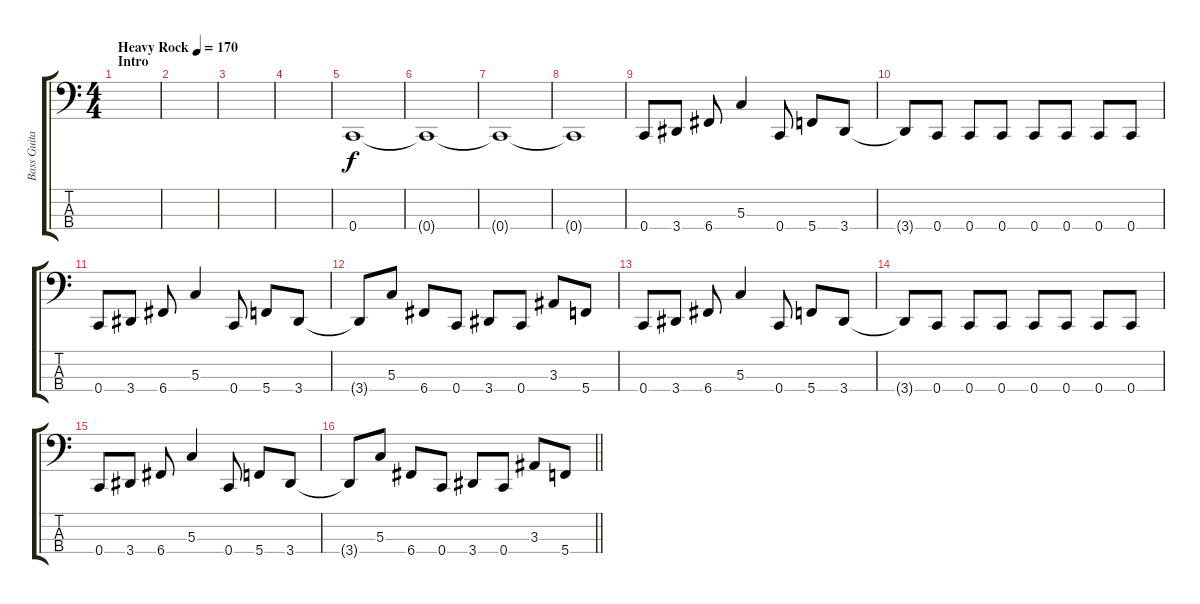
\track ("Bass Guitar (Marc McKnight)" "Bass Guita") {instrument electricbasspick}
\staff {score tabs}
\tuning (F2 C2 G1 C1) {hide}
\ts (4 4)
\section ("" "Intro")
\tempo (170 "Heavy Rock")
\clef f4
\ks c
|
|
|
|
0.4.1 |
0.4{t}.1 |
0.4{t}.1 |
0.4{t}.1 |
0.4.8 3.4.8 6.4.8 5.3.4 0.4.8 5.4.8 3.4.8 |
3.4{t}.8 0.4.8 0.4.8 0.4.8 0.4.8 0.4.8 0.4.8 0.4.8 |
0.4.8 3.4.8 6.4.8 5.3.4 0.4.8 5.4.8 3.4.8 |
3.4{t}.8 5.3.8 6.4.8 0.4.8 3.4.8 0.4.8 3.3.8 5.4.8 |
0.4.8 3.4.8 6.4.8 5.3.4 0.4.8 5.4.8 3.4.8 |
3.4{t}.8 0.4.8 0.4.8 0.4.8 0.4.8 0.4.8 0.4.8 0.4.8 |
0.4.8 3.4.8 6.4.8 5.3.4 0.4.8 5.4.8 3.4.8 |
\barLineRight lightlight
3.4{t}.8 5.3.8 6.4.8 0.4.8 3.4.8 0.4.8 3.3.8 5.4.8
